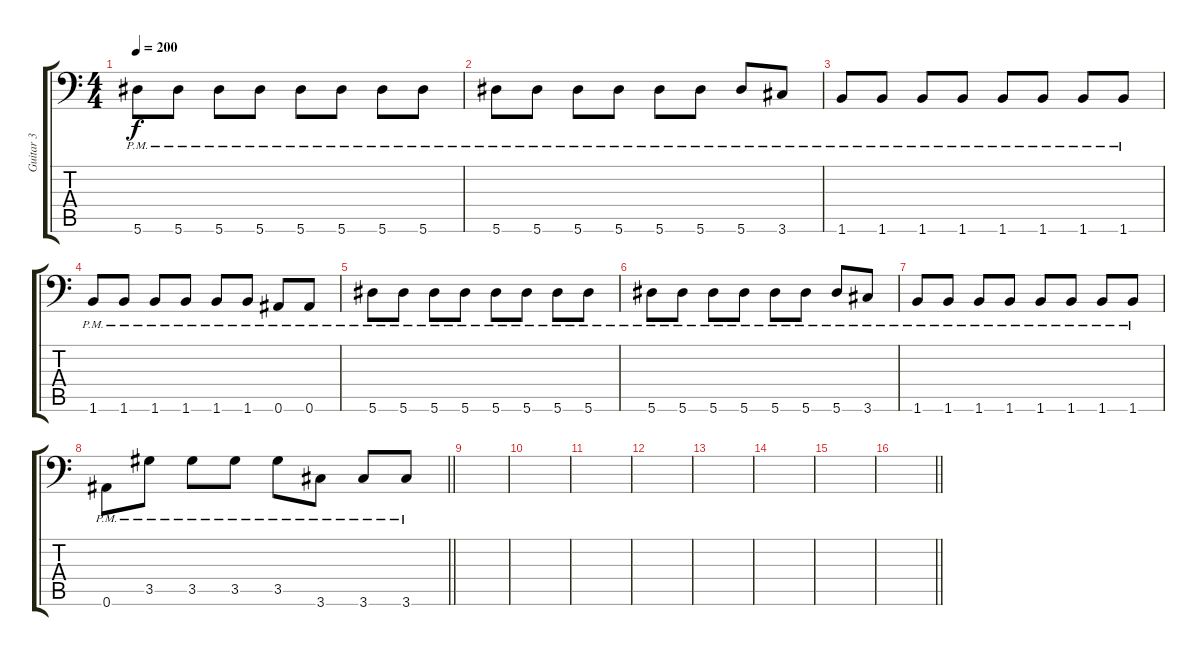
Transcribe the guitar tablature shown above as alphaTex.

\track ("Guitar 3" "Guitar 3") {instrument distortionguitar}
\staff {score tabs}
\tuning (C4 G3 Eb3 Bb2 F2 Bb1) {hide}
\ts (4 4)
\section ("" "")
\tempo 200
\clef f4
\ks c
5.6{pm}.8{dy f} 5.6{pm}.8 5.6{pm}.8 5.6{pm}.8 5.6{pm}.8 5.6{pm}.8 5.6{pm}.8 5.6{pm}.8 |
5.6{pm}.8 5.6{pm}.8 5.6{pm}.8 5.6{pm}.8 5.6{pm}.8 5.6{pm}.8 5.6{pm}.8 3.6{pm}.8 |
1.6{pm}.8 1.6{pm}.8 1.6{pm}.8 1.6{pm}.8 1.6{pm}.8 1.6{pm}.8 1.6{pm}.8 1.6{pm}.8 |
1.6{pm}.8 1.6{pm}.8 1.6{pm}.8 1.6{pm}.8 1.6{pm}.8 1.6{pm}.8 0.6{pm}.8 0.6{pm}.8 |
5.6{pm}.8 5.6{pm}.8 5.6{pm}.8 5.6{pm}.8 5.6{pm}.8 5.6{pm}.8 5.6{pm}.8 5.6{pm}.8 |
5.6{pm}.8 5.6{pm}.8 5.6{pm}.8 5.6{pm}.8 5.6{pm}.8 5.6{pm}.8 5.6{pm}.8 3.6{pm}.8 |
1.6{pm}.8 1.6{pm}.8 1.6{pm}.8 1.6{pm}.8 1.6{pm}.8 1.6{pm}.8 1.6{pm}.8 1.6{pm}.8 |
\barLineRight lightlight
0.6{pm}.8 3.5{pm}.8 3.5{pm}.8 3.5{pm}.8 3.5{pm}.8 3.6{pm}.8 3.6{pm}.8 3.6{pm}.8 |
\section ("" "")
|
|
|
|
|
|
|
\barLineRight lightlight
